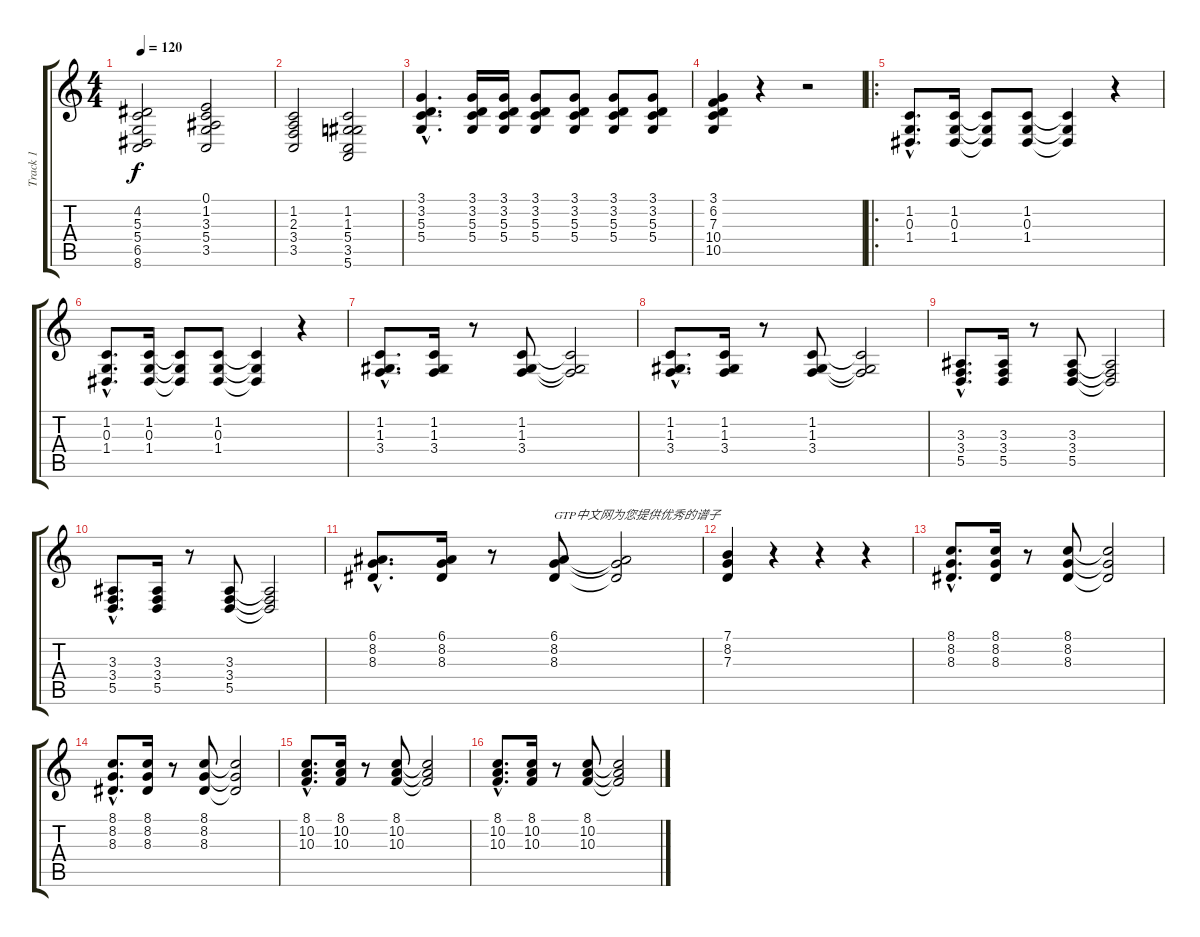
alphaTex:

\track ("Track 1" "Track 1") {instrument brightacousticpiano}
\staff {score tabs}
\tuning (E4 B3 G3 D3 A2 E2) {hide}
\ts (4 4)
\tempo 120
\clef g2
\ks c
(4.2 5.3 5.4 6.5 8.6).2{dy f instrument brightacousticpiano} (0.1 1.2 3.3 5.4 3.5).2 |
(1.2 2.3 3.4 3.5).2 (1.2 1.3 5.4 3.5 5.6).2 |
(3.1{hac} 3.2{hac} 5.3{hac} 5.4{hac}).4{d} (3.1 3.2 5.3 5.4).16 (3.1 3.2 5.3 5.4).16 (3.1 3.2 5.3 5.4).8 (3.1 3.2 5.3 5.4).8 (3.1 3.2 5.3 5.4).8 (3.1 3.2 5.3 5.4).8 |
(3.1 6.2 7.3 10.4 10.5).4 r.4 r.2 |
\ro
(1.2{hac} 0.3{hac} 1.4{hac}).8{d} (1.2 0.3 1.4).16 (1.2{t} 0.3{t} 1.4{t}).8 (1.2 0.3 1.4).8 (1.2{t} 0.3{t} 1.4{t}).4 r.4 |
(1.2{hac} 0.3{hac} 1.4{hac}).8{d} (1.2 0.3 1.4).16 (1.2{t} 0.3{t} 1.4{t}).8 (1.2 0.3 1.4).8 (1.2{t} 0.3{t} 1.4{t}).4 r.4 |
(1.2{hac} 1.3{hac} 3.4{hac}).8{d} (1.2 1.3 3.4).16 r.8 (1.2 1.3 3.4).8 (1.2{t} 1.3{t} 3.4{t}).2 |
(1.2{hac} 1.3{hac} 3.4{hac}).8{d} (1.2 1.3 3.4).16 r.8 (1.2 1.3 3.4).8 (1.2{t} 1.3{t} 3.4{t}).2 |
(3.3{hac} 3.4{hac} 5.5{hac}).8{d} (3.3 3.4 5.5).16 r.8 (3.3 3.4 5.5).8 (3.3{t} 3.4{t} 5.5{t}).2 |
(3.3{hac} 3.4{hac} 5.5{hac}).8{d} (3.3 3.4 5.5).16 r.8 (3.3 3.4 5.5).8 (3.3{t} 3.4{t} 5.5{t}).2 |
(6.1{hac} 8.2{hac} 8.3{hac}).8{d} (6.1 8.2 8.3).16 r.8 (6.1 8.2 8.3).8{txt "GTP中文网为您提供优秀的谱子"} (6.1{t} 8.2{t} 8.3{t}).2 |
(7.1 8.2 7.3).4 r.4 r.4 r.4 |
(8.1{hac} 8.2{hac} 8.3{hac}).8{d} (8.1 8.2 8.3).16 r.8 (8.1 8.2 8.3).8 (8.1{t} 8.2{t} 8.3{t}).2 |
(8.1{hac} 8.2{hac} 8.3{hac}).8{d} (8.1 8.2 8.3).16 r.8 (8.1 8.2 8.3).8 (8.1{t} 8.2{t} 8.3{t}).2 |
(8.1{hac} 10.2{hac} 10.3{hac}).8{d} (8.1 10.2 10.3).16 r.8 (8.1 10.2 10.3).8 (8.1{t} 10.2{t} 10.3{t}).2 |
(8.1{hac} 10.2{hac} 10.3{hac}).8{d} (8.1 10.2 10.3).16 r.8 (8.1 10.2 10.3).8 (8.1{t} 10.2{t} 10.3{t}).2
